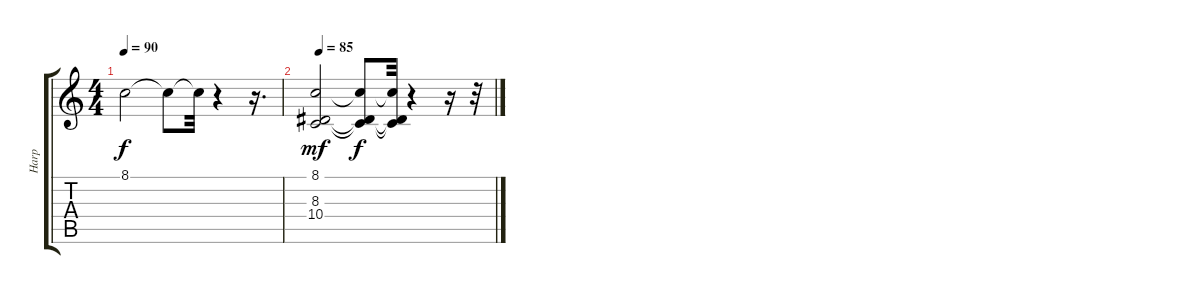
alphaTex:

\track ("Harp" "Harp") {instrument orchestralharp}
\staff {score tabs}
\tuning (E4 B3 G3 D3 A2 E2) {hide}
\ts (4 4)
\tempo 90
\clef g2
\ks c
8.1{t}.2{dy f} 8.1{t}.8 8.1{t}.32 r.4 r.16{d} |
\tempo 85
(8.1 8.3 10.4).2{dy mf volume 2} (8.1{t} 8.3{t} 10.4{t}).8{dy f} (8.1{t} 8.3{t} 10.4{t}).32 r.4 r.16 r.32
